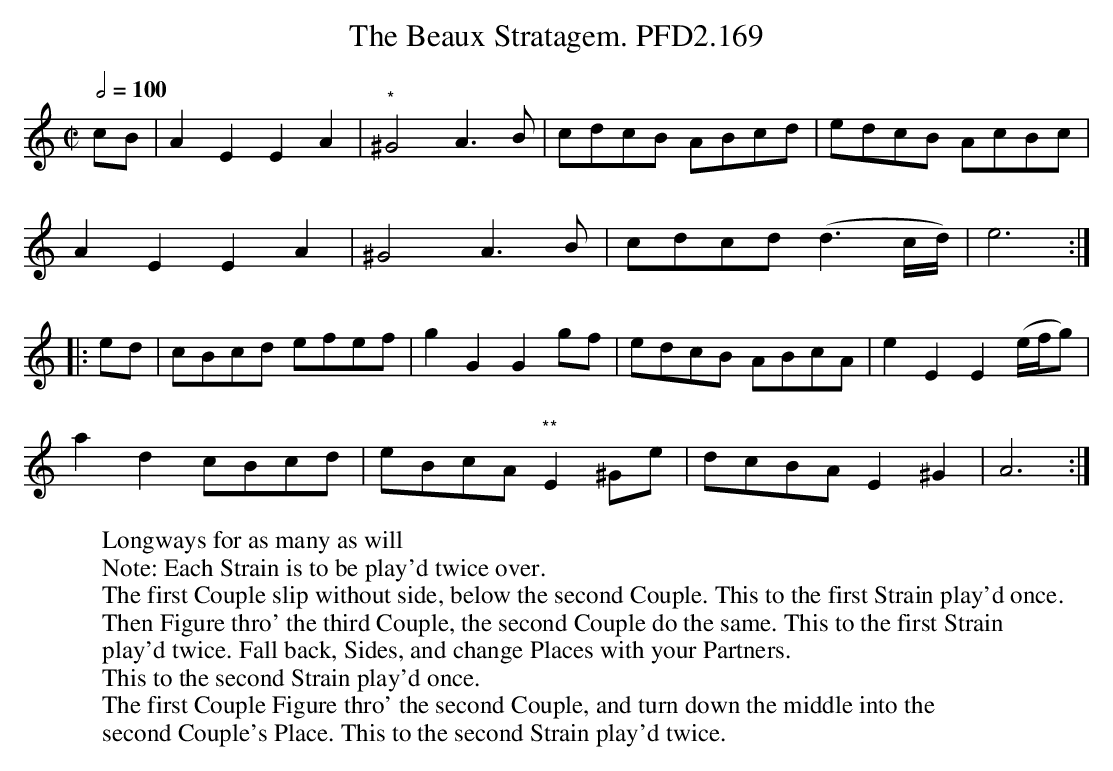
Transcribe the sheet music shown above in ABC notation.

X:1
T:Beaux Stratagem. PFD2.169, The
M:C|
L:1/4
W:Longways for as many as will
W:Note: Each Strain is to be play'd twice over.
W:The first Couple slip without side, below the second Couple. This to the first Strain play'd once.
W:Then Figure thro' the third Couple, the second Couple do the same. This to the first Strain
W:play'd twice. Fall back, Sides, and change Places with your Partners.
W:This to the second Strain play'd once.
W:The first Couple Figure thro' the second Couple, and turn down the middle into the
W:second Couple's Place. This to the second Strain play'd twice.
Q:2/4=100
K:Am
c/B/ | AE EA | "*"^G2 A>B | c/d/c/B/ A/B/c/d/ | e/d/c/B/ A/c/B/c/ |
AE EA | ^G2 A>B | c/d/c/d/ (d>c/d//) | e3 :|
|: e/d/ | c/B/c/d/ e/f/e/f/ | gG Gg/f/ | e/d/c/B/ A/B/c/A/ | eE E(e//f//g/) |
ad c/B/c/d/ | e/B/c/A/ "**"E^G/e/ | d/c/B/A/ E^G | A3 :|
